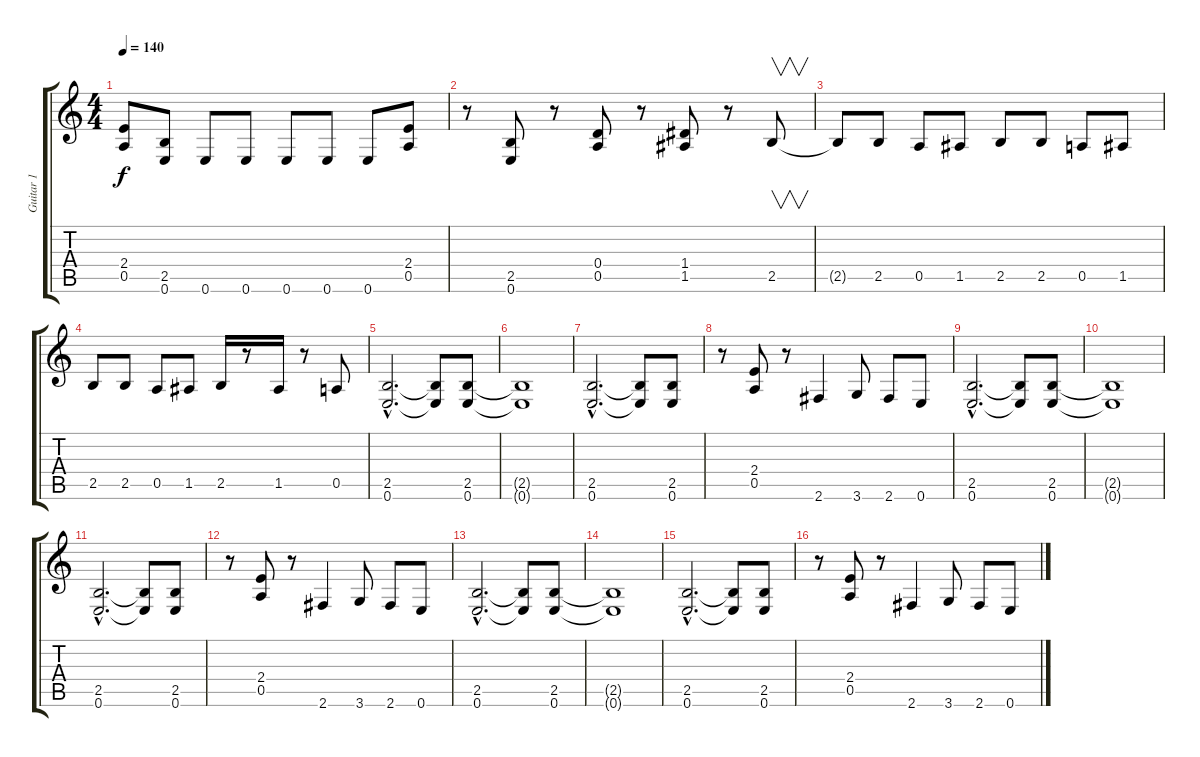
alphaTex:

\track ("Guitar 1            " "Guitar 1  ") {instrument distortionguitar}
\staff {score tabs}
\tuning (E4 B3 G3 D3 A2 E2) {hide}
\ts (4 4)
\tempo 140
\clef g2
\ks c
(2.4{t} 0.5{t}).8{dy f} (2.5 0.6).8 0.6.8 0.6.8 0.6.8 0.6.8 0.6.8 (2.4 0.5).8 |
r.8 (2.5 0.6).8 r.8 (0.4 0.5).8 r.8 (1.4 1.5).8 r.8 2.5.8{v} |
2.5{t}.8 2.5.8 0.5.8 1.5.8 2.5.8 2.5.8 0.5.8 1.5.8 |
2.5.8 2.5.8 0.5.8 1.5.8 2.5.16 r.8 1.5.16 r.8 0.5.8 |
(2.5{hac} 0.6{hac}).2{d} (2.5{t} 0.6{t}).8 (2.5 0.6).8 |
(2.5{t} 0.6{t}).1 |
(2.5{hac} 0.6{hac}).2{d} (2.5{t} 0.6{t}).8 (2.5 0.6).8 |
r.8 (2.4 0.5).8 r.8 2.6.4 3.6.8 2.6.8 0.6.8 |
(2.5{hac} 0.6{hac}).2{d} (2.5{t} 0.6{t}).8 (2.5 0.6).8 |
(2.5{t} 0.6{t}).1 |
(2.5{hac} 0.6{hac}).2{d} (2.5{t} 0.6{t}).8 (2.5 0.6).8 |
r.8 (2.4 0.5).8 r.8 2.6.4 3.6.8 2.6.8 0.6.8 |
(2.5{hac} 0.6{hac}).2{d} (2.5{t} 0.6{t}).8 (2.5 0.6).8 |
(2.5{t} 0.6{t}).1 |
(2.5{hac} 0.6{hac}).2{d} (2.5{t} 0.6{t}).8 (2.5 0.6).8 |
r.8 (2.4 0.5).8 r.8 2.6.4 3.6.8 2.6.8 0.6.8
